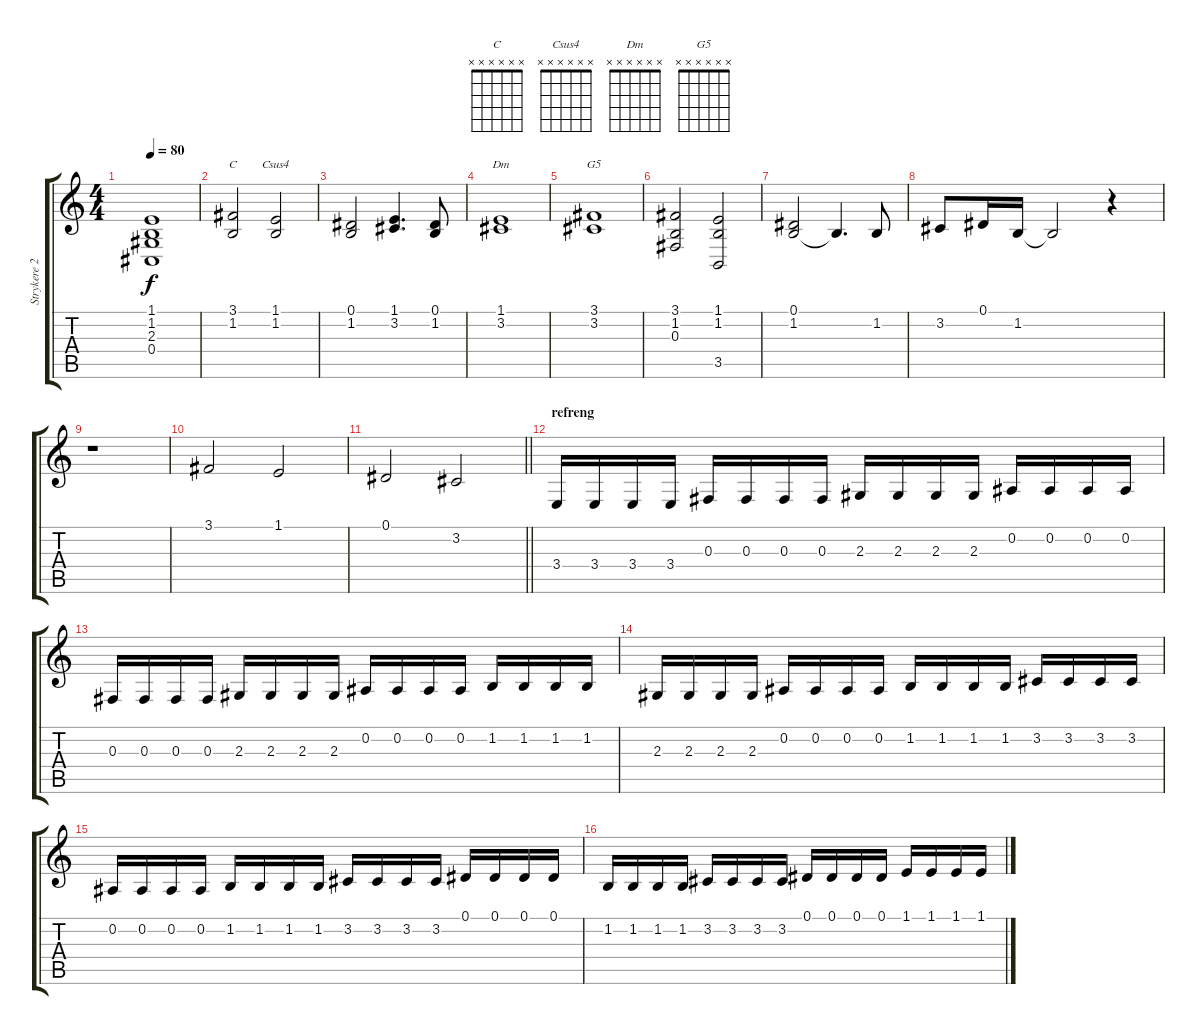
\track ("Strykere 2" "Strykere 2") {instrument stringensemble1}
\staff {score tabs}
\tuning (Eb4 Bb3 Gb3 Db3 Ab2 Eb2) {hide}
\chord ("C" x x x x x x)
\chord ("Csus4" x x x x x x)
\chord ("Dm" x x x x x x)
\chord ("G5" x x x x x x)
\ts (4 4)
\tempo 80
\clef g2
\ks c
(1.1 1.2 2.3 0.4).1{dy f} |
(3.1 1.2).2{ch "C"} (1.1 1.2).2{ch "Csus4"} |
(0.1 1.2).2 (1.1 3.2).4{d} (0.1 1.2).8 |
(1.1 3.2).1{ch "Dm"} |
(3.1 3.2).1{ch "G5"} |
(3.1 1.2 0.3).2 (1.1 1.2 3.5).2 |
(0.1 1.2).2 1.2{t}.4{d} 1.2.8 |
3.2.8 0.1.16 1.2.16 1.2{t}.2 r.4 |
r.1 |
3.1.2 1.1.2 |
\barLineRight lightlight
0.1.2 3.2.2 |
\section ("" "refreng")
3.4.16 3.4.16 3.4.16 3.4.16 0.3.16 0.3.16 0.3.16 0.3.16 2.3.16 2.3.16 2.3.16 2.3.16 0.2.16 0.2.16 0.2.16 0.2.16 |
0.3.16 0.3.16 0.3.16 0.3.16 2.3.16 2.3.16 2.3.16 2.3.16 0.2.16 0.2.16 0.2.16 0.2.16 1.2.16 1.2.16 1.2.16 1.2.16 |
2.3.16 2.3.16 2.3.16 2.3.16 0.2.16 0.2.16 0.2.16 0.2.16 1.2.16 1.2.16 1.2.16 1.2.16 3.2.16 3.2.16 3.2.16 3.2.16 |
0.2.16 0.2.16 0.2.16 0.2.16 1.2.16 1.2.16 1.2.16 1.2.16 3.2.16 3.2.16 3.2.16 3.2.16 0.1.16 0.1.16 0.1.16 0.1.16 |
1.2.16 1.2.16 1.2.16 1.2.16 3.2.16 3.2.16 3.2.16 3.2.16 0.1.16 0.1.16 0.1.16 0.1.16 1.1.16 1.1.16 1.1.16 1.1.16
